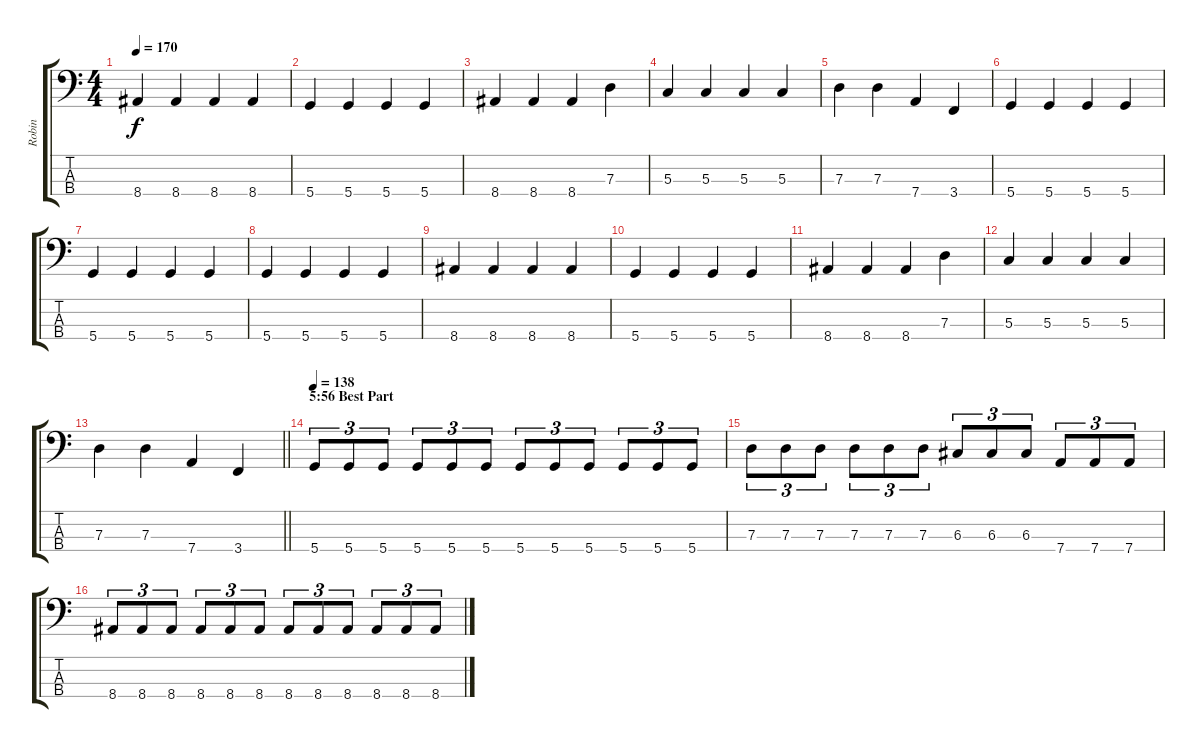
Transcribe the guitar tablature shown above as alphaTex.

\track ("Robin" "Robin") {instrument electricbasspick}
\staff {score tabs}
\tuning (F2 C2 G1 D1) {hide}
\ts (4 4)
\tempo 170
\clef f4
\ks c
8.4.4{dy f} 8.4.4 8.4.4 8.4.4 |
5.4.4 5.4.4 5.4.4 5.4.4 |
8.4.4 8.4.4 8.4.4 7.3.4 |
5.3.4 5.3.4 5.3.4 5.3.4 |
7.3.4 7.3.4 7.4.4 3.4.4 |
5.4.4 5.4.4 5.4.4 5.4.4 |
5.4.4 5.4.4 5.4.4 5.4.4 |
5.4.4 5.4.4 5.4.4 5.4.4 |
8.4.4 8.4.4 8.4.4 8.4.4 |
5.4.4 5.4.4 5.4.4 5.4.4 |
8.4.4 8.4.4 8.4.4 7.3.4 |
5.3.4 5.3.4 5.3.4 5.3.4 |
\barLineRight lightlight
7.3.4 7.3.4 7.4.4 3.4.4 |
\section ("" "5:56 Best Part")
\tempo 138
5.4.8{tu (3 2)} 5.4.8{tu (3 2)} 5.4.8{tu (3 2)} 5.4.8{tu (3 2)} 5.4.8{tu (3 2)} 5.4.8{tu (3 2)} 5.4.8{tu (3 2)} 5.4.8{tu (3 2)} 5.4.8{tu (3 2)} 5.4.8{tu (3 2)} 5.4.8{tu (3 2)} 5.4.8{tu (3 2)} |
7.3.8{tu (3 2)} 7.3.8{tu (3 2)} 7.3.8{tu (3 2)} 7.3.8{tu (3 2)} 7.3.8{tu (3 2)} 7.3.8{tu (3 2)} 6.3.8{tu (3 2)} 6.3.8{tu (3 2)} 6.3.8{tu (3 2)} 7.4.8{tu (3 2)} 7.4.8{tu (3 2)} 7.4.8{tu (3 2)} |
8.4.8{tu (3 2)} 8.4.8{tu (3 2)} 8.4.8{tu (3 2)} 8.4.8{tu (3 2)} 8.4.8{tu (3 2)} 8.4.8{tu (3 2)} 8.4.8{tu (3 2)} 8.4.8{tu (3 2)} 8.4.8{tu (3 2)} 8.4.8{tu (3 2)} 8.4.8{tu (3 2)} 8.4.8{tu (3 2)}
